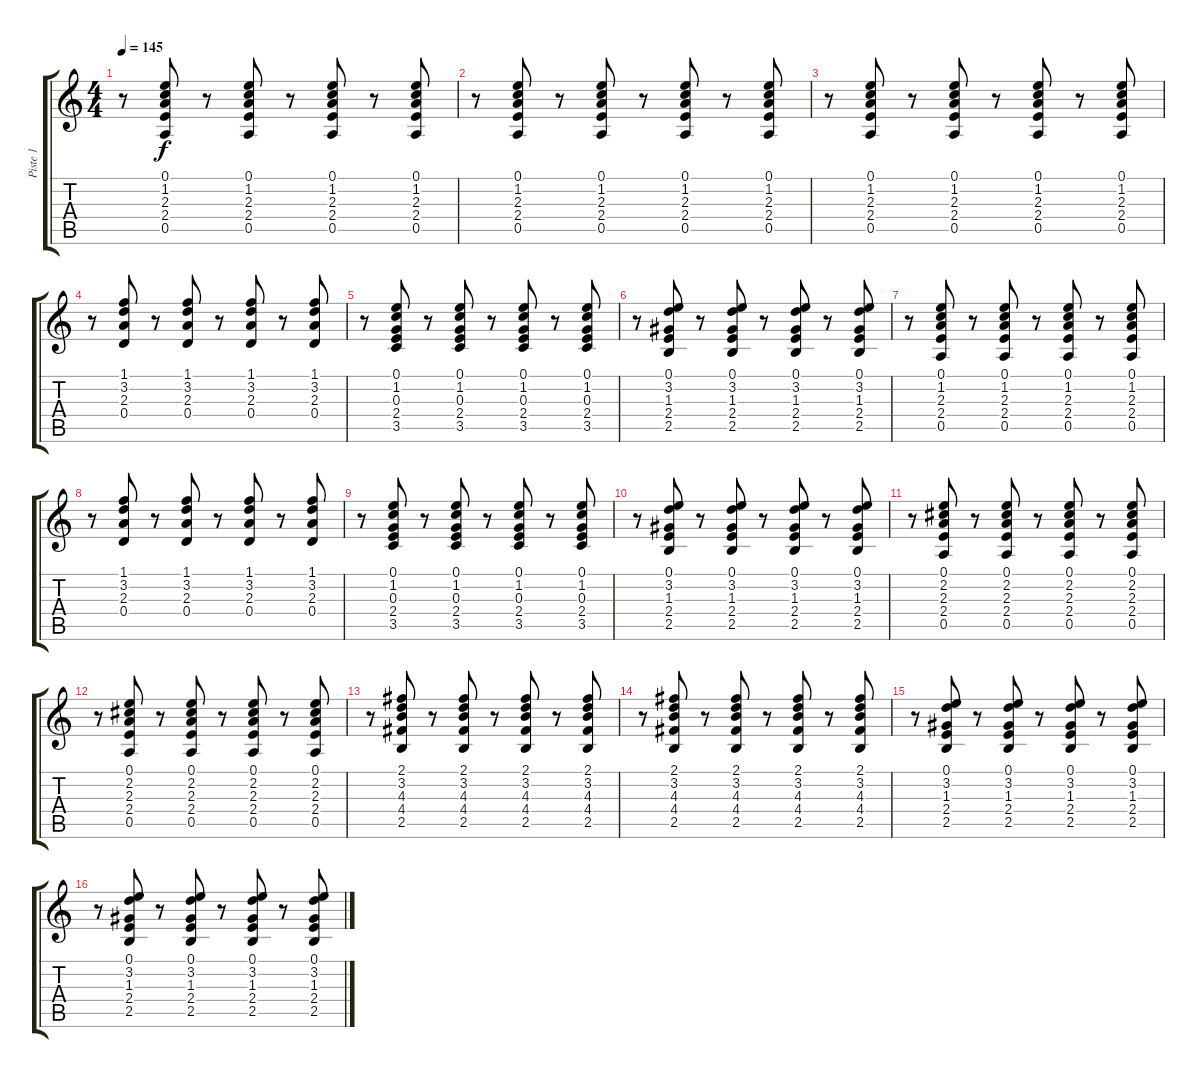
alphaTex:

\track ("Piste 1" "Piste 1") {instrument acousticguitarsteel}
\staff {score tabs}
\tuning (E4 B3 G3 D3 A2 E2) {hide}
\ts (4 4)
\tempo 145
\clef g2
\ks c
r.8{dy f instrument acousticguitarsteel} (0.1 1.2 2.3 2.4 0.5).8 r.8 (0.1 1.2 2.3 2.4 0.5).8 r.8 (0.1 1.2 2.3 2.4 0.5).8 r.8 (0.1 1.2 2.3 2.4 0.5).8 |
r.8 (0.1 1.2 2.3 2.4 0.5).8 r.8 (0.1 1.2 2.3 2.4 0.5).8 r.8 (0.1 1.2 2.3 2.4 0.5).8 r.8 (0.1 1.2 2.3 2.4 0.5).8 |
r.8 (0.1 1.2 2.3 2.4 0.5).8 r.8 (0.1 1.2 2.3 2.4 0.5).8 r.8 (0.1 1.2 2.3 2.4 0.5).8 r.8 (0.1 1.2 2.3 2.4 0.5).8 |
r.8 (1.1 3.2 2.3 0.4).8 r.8 (1.1 3.2 2.3 0.4).8 r.8 (1.1 3.2 2.3 0.4).8 r.8 (1.1 3.2 2.3 0.4).8 |
r.8 (0.1 1.2 0.3 2.4 3.5).8 r.8 (0.1 1.2 0.3 2.4 3.5).8 r.8 (0.1 1.2 0.3 2.4 3.5).8 r.8 (0.1 1.2 0.3 2.4 3.5).8 |
r.8 (0.1 3.2 1.3 2.4 2.5).8 r.8 (0.1 3.2 1.3 2.4 2.5).8 r.8 (0.1 3.2 1.3 2.4 2.5).8 r.8 (0.1 3.2 1.3 2.4 2.5).8 |
r.8 (0.1 1.2 2.3 2.4 0.5).8 r.8 (0.1 1.2 2.3 2.4 0.5).8 r.8 (0.1 1.2 2.3 2.4 0.5).8 r.8 (0.1 1.2 2.3 2.4 0.5).8 |
r.8 (1.1 3.2 2.3 0.4).8 r.8 (1.1 3.2 2.3 0.4).8 r.8 (1.1 3.2 2.3 0.4).8 r.8 (1.1 3.2 2.3 0.4).8 |
r.8 (0.1 1.2 0.3 2.4 3.5).8 r.8 (0.1 1.2 0.3 2.4 3.5).8 r.8 (0.1 1.2 0.3 2.4 3.5).8 r.8 (0.1 1.2 0.3 2.4 3.5).8 |
r.8 (0.1 3.2 1.3 2.4 2.5).8 r.8 (0.1 3.2 1.3 2.4 2.5).8 r.8 (0.1 3.2 1.3 2.4 2.5).8 r.8 (0.1 3.2 1.3 2.4 2.5).8 |
r.8 (0.1 2.2 2.3 2.4 0.5).8 r.8 (0.1 2.2 2.3 2.4 0.5).8 r.8 (0.1 2.2 2.3 2.4 0.5).8 r.8 (0.1 2.2 2.3 2.4 0.5).8 |
r.8 (0.1 2.2 2.3 2.4 0.5).8 r.8 (0.1 2.2 2.3 2.4 0.5).8 r.8 (0.1 2.2 2.3 2.4 0.5).8 r.8 (0.1 2.2 2.3 2.4 0.5).8 |
r.8 (2.1 3.2 4.3 4.4 2.5).8 r.8 (2.1 3.2 4.3 4.4 2.5).8 r.8 (2.1 3.2 4.3 4.4 2.5).8 r.8 (2.1 3.2 4.3 4.4 2.5).8 |
r.8 (2.1 3.2 4.3 4.4 2.5).8 r.8 (2.1 3.2 4.3 4.4 2.5).8 r.8 (2.1 3.2 4.3 4.4 2.5).8 r.8 (2.1 3.2 4.3 4.4 2.5).8 |
r.8 (0.1 3.2 1.3 2.4 2.5).8 r.8 (0.1 3.2 1.3 2.4 2.5).8 r.8 (0.1 3.2 1.3 2.4 2.5).8 r.8 (0.1 3.2 1.3 2.4 2.5).8 |
r.8 (0.1 3.2 1.3 2.4 2.5).8 r.8 (0.1 3.2 1.3 2.4 2.5).8 r.8 (0.1 3.2 1.3 2.4 2.5).8 r.8 (0.1 3.2 1.3 2.4 2.5).8
